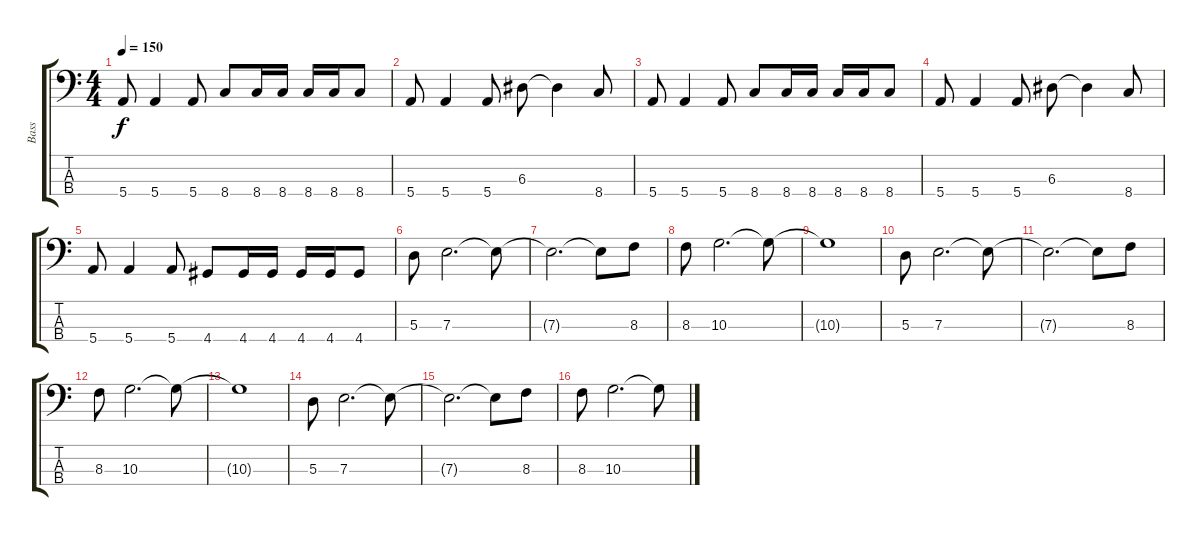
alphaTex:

\track ("Bass" "Bass") {instrument electricbasspick}
\staff {score tabs}
\tuning (G2 D2 A1 E1) {hide}
\ts (4 4)
\tempo 150
\clef f4
\ks c
5.4.8{dy f} 5.4.4 5.4.8 8.4.8 8.4.16 8.4.16 8.4.16 8.4.16 8.4.8 |
5.4.8 5.4.4 5.4.8 6.3.8 6.3{t}.4 8.4.8 |
5.4.8 5.4.4 5.4.8 8.4.8 8.4.16 8.4.16 8.4.16 8.4.16 8.4.8 |
5.4.8 5.4.4 5.4.8 6.3.8 6.3{t}.4 8.4.8 |
5.4.8 5.4.4 5.4.8 4.4.8 4.4.16 4.4.16 4.4.16 4.4.16 4.4.8 |
5.3.8 7.3.2{d} 7.3{t}.8 |
7.3{t}.2{d} 7.3{t}.8 8.3.8 |
8.3.8 10.3.2{d} 10.3{t}.8 |
10.3{t}.1 |
5.3.8 7.3.2{d} 7.3{t}.8 |
7.3{t}.2{d} 7.3{t}.8 8.3.8 |
8.3.8 10.3.2{d} 10.3{t}.8 |
10.3{t}.1 |
5.3.8 7.3.2{d} 7.3{t}.8 |
7.3{t}.2{d} 7.3{t}.8 8.3.8 |
8.3.8 10.3.2{d} 10.3{t}.8
